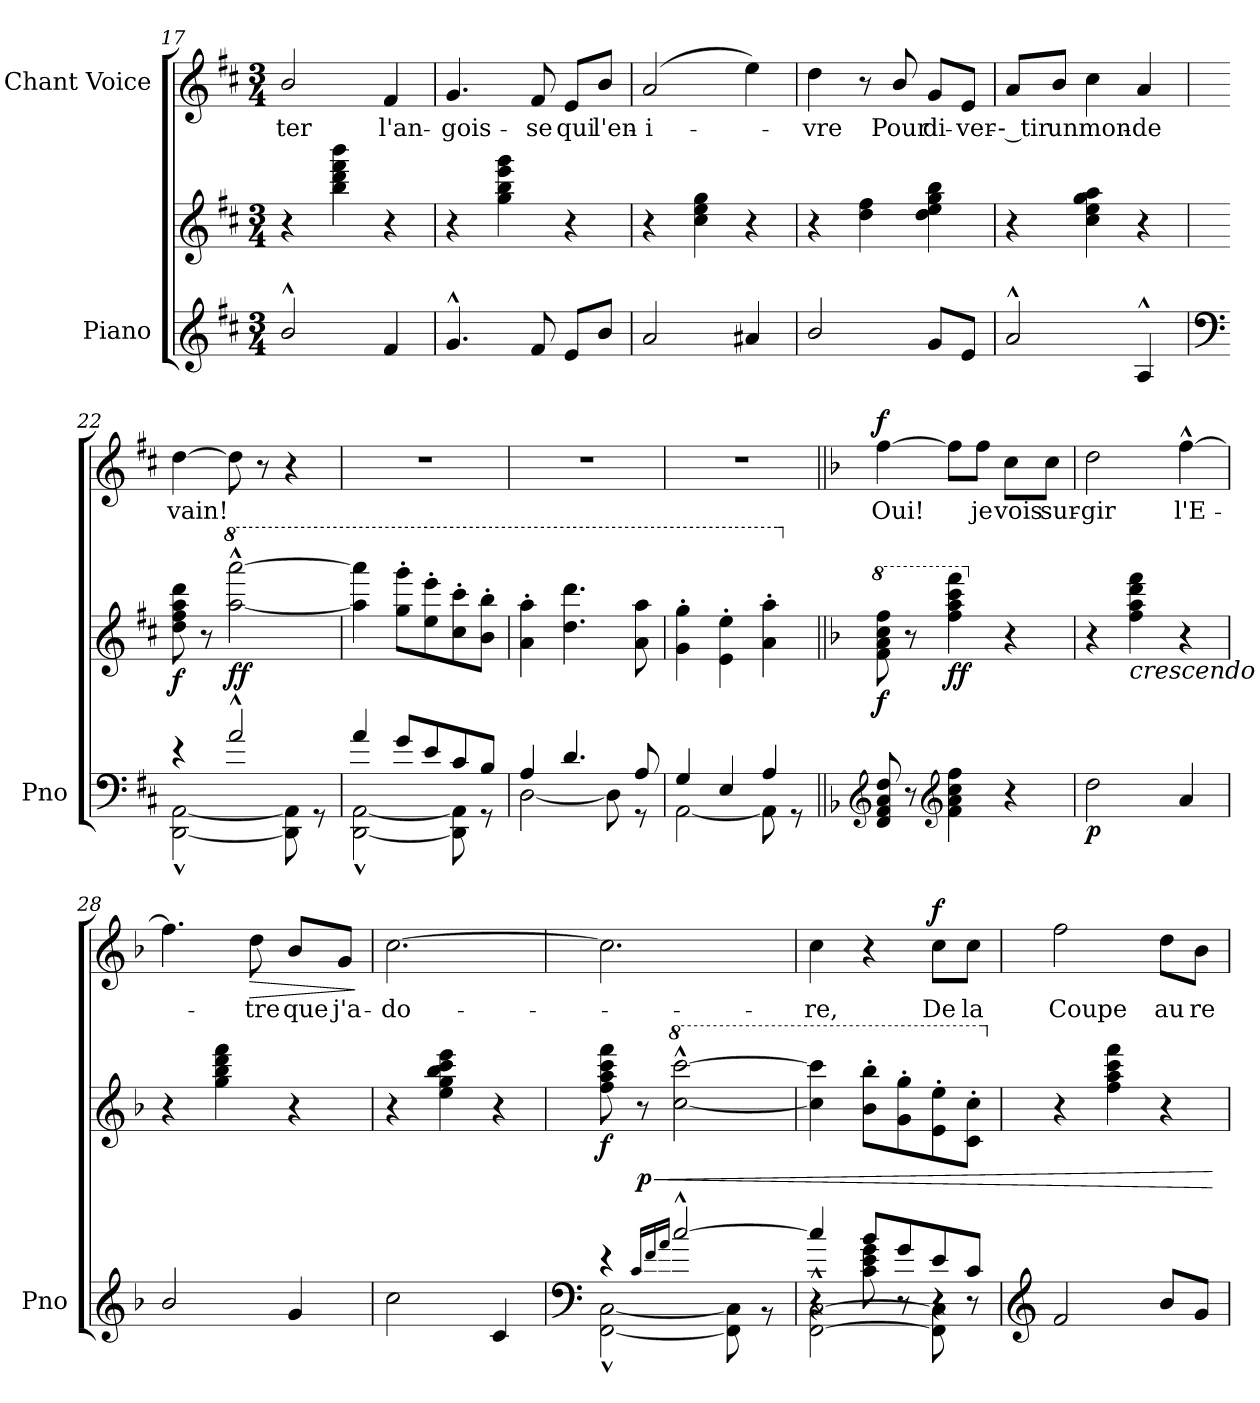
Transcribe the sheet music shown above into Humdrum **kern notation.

**kern	**kern	**dynam	**kern	**text	**dynam
*part2	*part2	*part2	*part1	*part1	*part1
*staff3	*staff2	*staff2/3	*staff1	*staff1	*staff1
*I"Piano	*	*	*I"Chant Voice	*	*
*I'Pno	*	*	*	*	*
*clefG2	*clefG2	*	*clefG2	*	*
*k[f#c#]	*k[f#c#]	*	*k[f#c#]	*	*
*M3/4	*M3/4	*	*M3/4	*	*
=17	=17	=17	=17	=17	=17
2b^^/	4r	.	2b/	-ter	.
.	4bb\ 4ddd\ 4fff#\ 4bbb\	.	.	.	.
4f#/	4r	.	4f#/	l'an-	.
=18	=18	=18	=18	=18	=18
4.g^^/	4r	.	4.g/	-gois-	.
.	4gg\ 4bb\ 4eee\ 4ggg\	.	.	.	.
8f#/	.	.	8f#/	-se	.
8e/L	4r	.	8e/L	qui	.
8b/J	.	.	8b/J	l'en-	.
=19	=19	=19	=19	=19	=19
2a/	4r	.	(2a/	-i-	.
.	4cc#\ 4ee\ 4gg\	.	.	.	.
4a#X/	4r	.	4ee\)	.	.
=20	=20	=20	=20	=20	=20
2b/	4r	.	4dd\	-vre	.
.	4dd\ 4ff#\	.	8r	.	.
.	.	.	8b/	Pour	.
8g/L	4dd\ 4ee\ 4gg\ 4bb\	.	8g/L	di-	.
8e/J	.	.	8e/J	-ver-	.
=21	=21	=21	=21	=21	=21
2a^^/	4r	.	8a/L	-- tir	.
.	.	.	8b/J	un	.
.	4cc#\ 4ee\ 4gg\ 4aa\	.	4cc#\	mon-	.
4A^^/	4r	.	4a/	-de	.
=22	=22	=22	=22	=22	=22
*clefF4	*	*	*	*	*
*^	*	*	*	*	*
!	!	!	!LO:DY:b	!	!	!
4r	[2DD\^^ [2AA\^^	8dd\ 8ff#\ 8aa\ 8ddd\	f	[4dd\	vain!	.
.	.	8r	.	.	.	.
*	*	*8va	*	*	*	*
!	!	!	!LO:DY:b	!	!	!
2a^^/	.	[2aaa\^^ [2aaaa\^^	ff	8dd\]	.	.
.	.	.	.	8r	.	.
.	8DD\] 8AA\]	.	.	4r	.	.
.	8r	.	.	.	.	.
=23	=23	=23	=23	=23	=23	=23
4a/	[2DD\^^ [2AA\^^	4aaa\] 4aaaa\]	.	2.r	.	.
8g/L	.	8ggg\' 8gggg\'L	.	.	.	.
8e/	.	8eee\' 8eeee\'	.	.	.	.
8c#/	8DD\] 8AA\]	8ccc#\' 8cccc#\'	.	.	.	.
8B/J	8r	8bb\' 8bbb\'J	.	.	.	.
=24	=24	=24	=24	=24	=24	=24
4A/	[2D\	4aa\' 4aaa\'	.	2.r	.	.
4.d/	.	4.ddd\ 4.dddd\	.	.	.	.
.	8D\]	.	.	.	.	.
8A/	8r	8aa\ 8aaa\	.	.	.	.
=25	=25	=25	=25	=25	=25	=25
4G/	[2AA\	4gg\' 4ggg\'	.	2.r	.	.
4E/	.	4ee\' 4eee\'	.	.	.	.
4A/	8AA\]	4aa\' 4aaa\'	.	.	.	.
.	8r	.	.	.	.	.
*v	*v	*	*	*	*	*
=26||	=26||	=26||	=26||	=26||	=26||
*k[b-]	*k[b-]	*	*k[b-]	*	*
*	*X8va	*	*	*	*
*	*8va	*	*	*	*
*^	*	*	*	*	*
!	!	!	!LO:DY:b	!	!	!LO:DY:a
*v	*v	*	*	*	*	*
8FF/ 8AA/ 8C/ 8F/	8ff\ 8aa\ 8ccc\ 8fff\	f	[4ff\	Oui!	f
8r	8r	.	.	.	.
*clefG2	*	*	*	*	*
!	!	!LO:DY:b	!	!	!
4f\ 4a\ 4cc\ 4ff\	4fff\ 4aaa\ 4cccc\ 4ffff\	ff	8ff\L]	.	.
.	.	.	8ff\J	je	.
*	*X8va	*	*	*	*
4r	4r	.	8cc\L	vois	.
.	.	.	8cc\J	sur-	.
=27	=27	=27	=27	=27	=27
!	!	!LO:DY:b=2	!	!	!
2dd\	4r	p	2dd\	-gir	.
!	!LO:TX:b:i:t=crescendo	!	!	!	!
.	4ff\ 4aa\ 4ddd\ 4fff\	.	.	.	.
4a/	4r	.	[4ff^^\	l'E-	.
=28	=28	=28	=28	=28	=28
2b-/	4r	.	4.ff\]	.	.
.	4gg\ 4bb-\ 4ddd\ 4fff\	.	.	.	.
!	!	!	!	!	!LO:HP:b
.	.	.	8dd\	-tre	>
4g/	4r	.	8b-/L	que	.
.	.	.	8g/J	j'a-	.
.	.	.	.	.	]
=29	=29	=29	=29	=29	=29
2cc\	4r	.	[2.cc\	-do-	.
.	4ee\ 4gg\ 4bb-\ 4ccc\ 4eee\	.	.	.	.
4c/	4r	.	.	.	.
=30	=30	=30	=30	=30	=30
*clefF4	*	*	*	*	*
*^	*	*	*	*	*
!	!	!	!LO:DY:b	!	!	!
4r	[2FF\^^ [2C\^^	8ff\ 8aa\ 8ccc\ 8fff\	f	2.cc\]	.	.
!	!	!	!LO:HP:b	!	!	!
!	!	!	!LO:DY:n=1:b	!	!	!
.	.	8r	< p	.	.	.
16qc/LL	.	.	.	.	.	.
16qf/	.	.	.	.	.	.
16qa/JJ	.	.	.	.	.	.
*	*	*8va	*	*	*	*
[2cc^^/	.	[2ccc\^^ [2cccc\^^	.	.	.	.
.	8FF\] 8C\]	.	.	.	.	.
.	8r	.	.	.	.	.
=31	=31	=31	=31	=31	=31	=31
*	*^	*	*	*	*	*
4cc/]	4r	[2FF\^^ [2C\^^	4ccc\] 4cccc\]	.	4cc\	-re,	.
8b-/L	8c\ 8e\ 8g\	.	8bb-\' 8bbb-\'L	.	4r	.	.
8g/	8r	.	8gg\' 8ggg\'	.	.	.	.
!	!	!	!	!	!	!	!LO:DY:a
8e/	4r	8FF\] 8C\]	8ee\' 8eee\'	.	8cc\L	De	f
8c/J	.	8r	8cc\' 8ccc\'J	.	8cc\J	la	.
*v	*v	*v	*	*	*	*	*
=32	=32	=32	=32	=32	=32
*clefG2	*	*	*	*	*
*	*X8va	*	*	*	*
2f/	4r	.	2ff\	Coupe	.
.	4ff\ 4aa\ 4ccc\ 4fff\	.	.	.	.
8b-/L	4r	.	8dd\L	au	.
8g/J	.	.	8b-\J	re-	.
.	.	[	.	.	.
=	=	=	=	=	=
*-	*-	*-	*-	*-	*-
